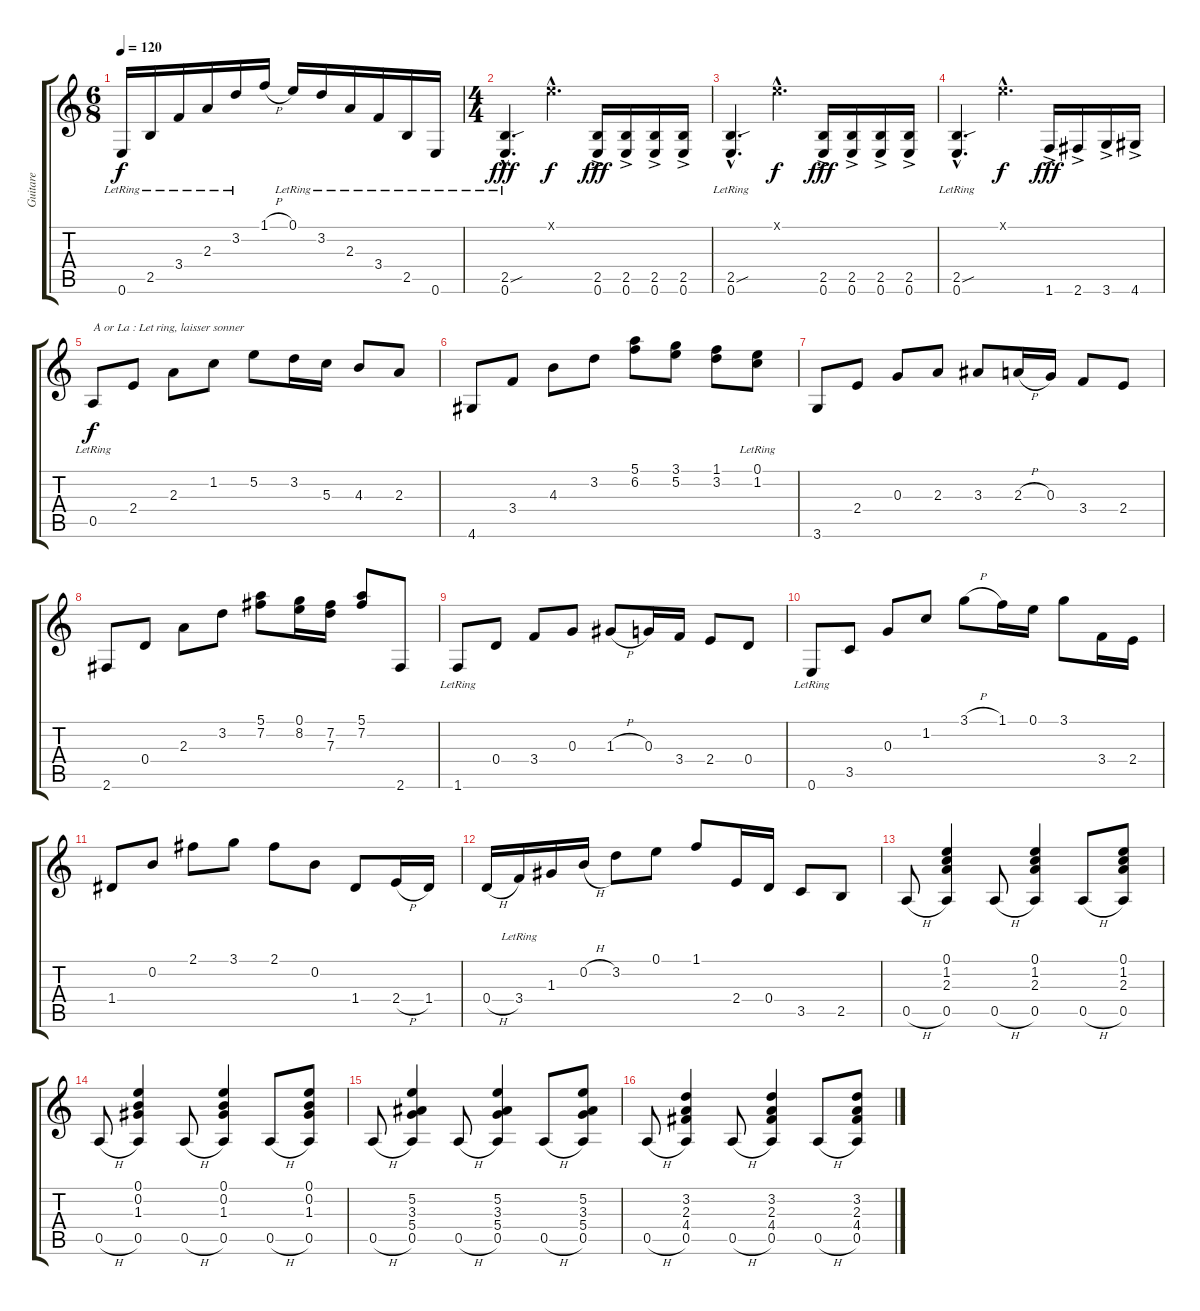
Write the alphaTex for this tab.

\track ("Guitare" "Guitare") {instrument acousticguitarnylon}
\staff {score tabs}
\tuning (E4 B3 G3 D3 A2 E2) {hide}
\ts (6 8)
\tempo 120
\clef g2
\ks c
0.6{lr}.16{dy f} 2.5{lr}.16 3.4{lr}.16 2.3{lr}.16 3.2{lr}.16 1.1{h}.16 0.1{lr}.16 3.2{lr}.16 2.3{lr}.16 3.4{lr}.16 2.5{lr}.16 0.6{lr}.16 |
\ts (4 4)
(2.5{sou hac} 0.6{hac lr}).4{d dy fff} 0.1{hac x}.4{d dy f} (2.5 0.6{ac}).16{dy fff} (2.5 0.6{ac}).16 (2.5 0.6{ac}).16 (2.5 0.6{ac}).16 |
(2.5{sou hac} 0.6{hac lr}).4{d} 0.1{hac x}.4{d dy f} (2.5 0.6{ac}).16{dy fff} (2.5 0.6{ac}).16 (2.5 0.6{ac}).16 (2.5 0.6{ac}).16 |
(2.5{sou hac} 0.6{hac lr}).4{d} 0.1{hac x}.4{d dy f} 1.6{ac}.16{dy fff} 2.6{ac}.16 3.6{ac}.16 4.6{ac}.16 |
0.5{lr}.8{txt "A or La : Let ring, laisser sonner" dy f} 2.4.8 2.3.8 1.2.8 5.2.8 3.2.16 5.3.16 4.3.8 2.3.8 |
4.6.8 3.4.8 4.3.8 3.2.8 (5.1 6.2).8 (3.1 5.2).8 (1.1 3.2).8 (0.1{lr} 1.2{lr}).8 |
3.6.8 2.4.8 0.3.8 2.3.8 3.3.8 2.3{h}.16 0.3.16 3.4.8 2.4.8 |
2.6.8 0.4.8 2.3.8 3.2.8 (5.1 7.2).8 (0.1 8.2).16 (7.2 7.3).16 (5.1 7.2).8 2.6.8 |
1.6{lr}.8 0.4.8 3.4.8 0.3.8 1.3{h}.8 0.3.16 3.4.16 2.4.8 0.4.8 |
0.6{lr}.8 3.5.8 0.3.8 1.2.8 3.1{h}.8 1.1.16 0.1.16 3.1.8 3.4.16 2.4.16 |
1.4.8 0.2.8 2.1.8 3.1.8 2.1.8 0.2.8 1.4.8 2.4{h}.16 1.4.16 |
0.4{h}.16 3.4{lr}.16 1.3.16 0.2{h}.16 3.2.8 0.1.8 1.1.8 2.4.16 0.4.16 3.5.8 2.5.8 |
0.5{h}.8 (0.1 1.2 2.3 0.5).4 0.5{h}.8 (0.1 1.2 2.3 0.5).4 0.5{h}.8 (0.1 1.2 2.3 0.5).8 |
0.5{h}.8 (0.1 0.2 1.3 0.5).4 0.5{h}.8 (0.1 0.2 1.3 0.5).4 0.5{h}.8 (0.1 0.2 1.3 0.5).8 |
0.5{h}.8 (5.2 3.3 5.4 0.5).4 0.5{h}.8 (5.2 3.3 5.4 0.5).4 0.5{h}.8 (5.2 3.3 5.4 0.5).8 |
0.5{h}.8 (3.2 2.3 4.4 0.5).4 0.5{h}.8 (3.2 2.3 4.4 0.5).4 0.5{h}.8 (3.2 2.3 4.4 0.5).8
